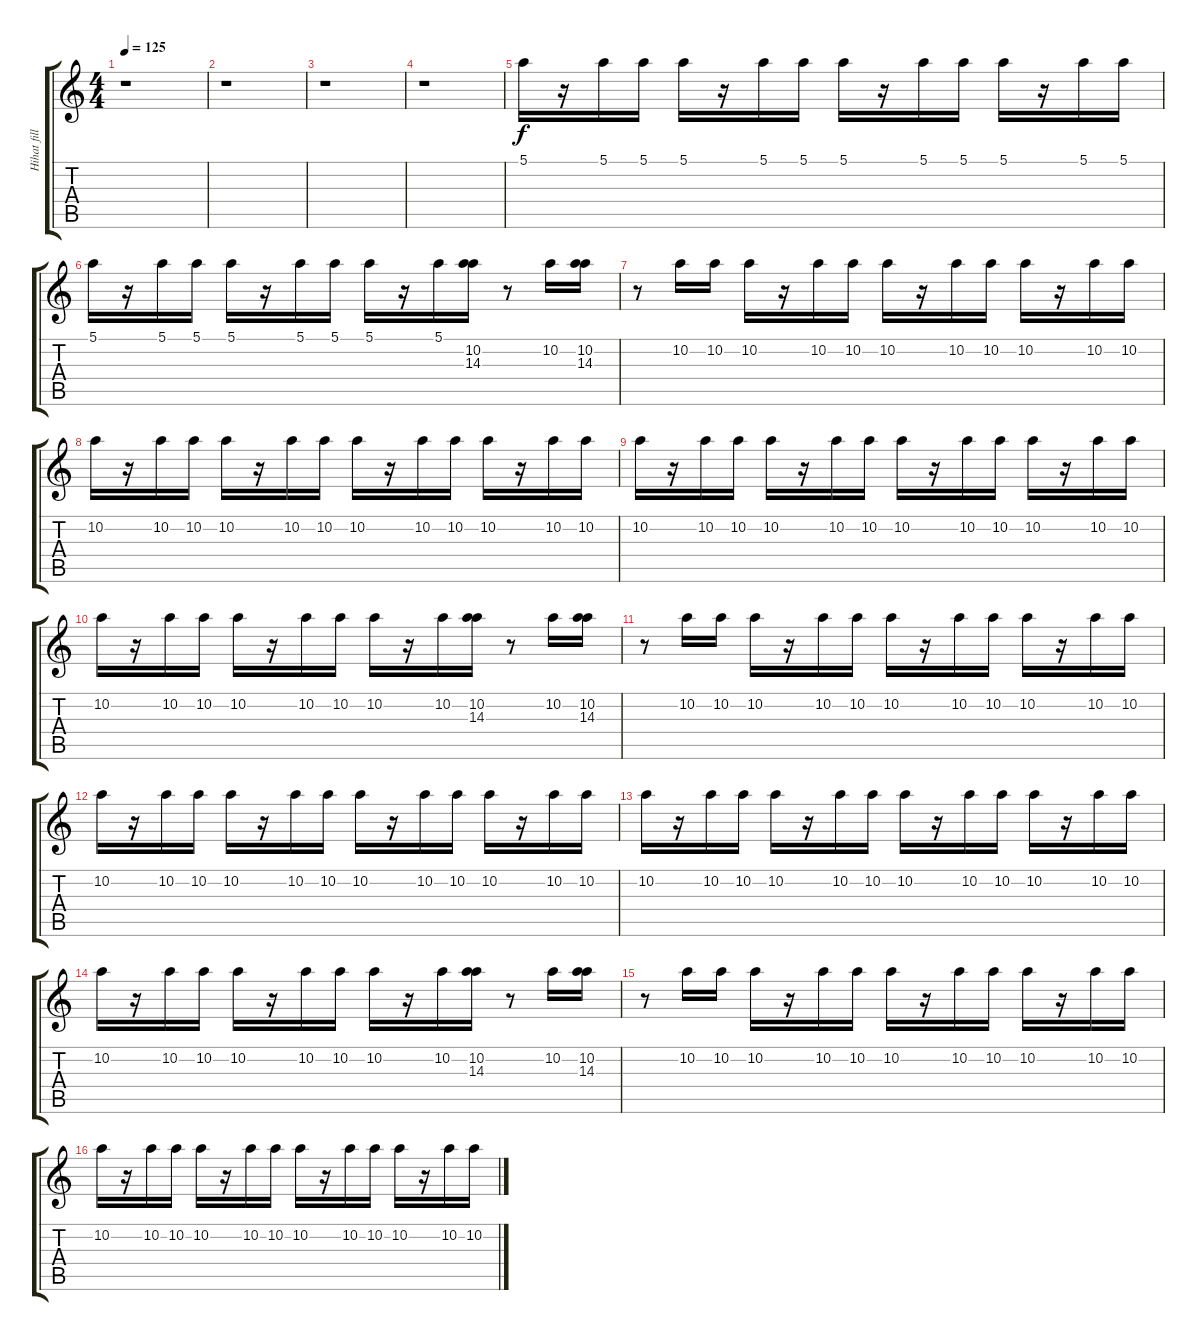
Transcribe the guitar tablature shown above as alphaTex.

\track ("Hihat fills     " "Hihat fill") {instrument acousticguitarsteel}
\staff {score tabs}
\tuning (E4 B3 G3 D3 A2 E2) {hide}
\ts (4 4)
\tempo 125
\clef g2
\ks c
r.1{dy f} |
r.1 |
r.1 |
r.1 |
5.1.16 r.16 5.1.16 5.1.16 5.1.16 r.16 5.1.16 5.1.16 5.1.16 r.16 5.1.16 5.1.16 5.1.16 r.16 5.1.16 5.1.16 |
5.1.16 r.16 5.1.16 5.1.16 5.1.16 r.16 5.1.16 5.1.16 5.1.16 r.16 5.1.16 (10.2 14.3).16 r.8 10.2.16 (10.2 14.3).16 |
r.8 10.2.16 10.2.16 10.2.16 r.16 10.2.16 10.2.16 10.2.16 r.16 10.2.16 10.2.16 10.2.16 r.16 10.2.16 10.2.16 |
10.2.16 r.16 10.2.16 10.2.16 10.2.16 r.16 10.2.16 10.2.16 10.2.16 r.16 10.2.16 10.2.16 10.2.16 r.16 10.2.16 10.2.16 |
10.2.16 r.16 10.2.16 10.2.16 10.2.16 r.16 10.2.16 10.2.16 10.2.16 r.16 10.2.16 10.2.16 10.2.16 r.16 10.2.16 10.2.16 |
10.2.16 r.16 10.2.16 10.2.16 10.2.16 r.16 10.2.16 10.2.16 10.2.16 r.16 10.2.16 (10.2 14.3).16 r.8 10.2.16 (10.2 14.3).16 |
r.8 10.2.16 10.2.16 10.2.16 r.16 10.2.16 10.2.16 10.2.16 r.16 10.2.16 10.2.16 10.2.16 r.16 10.2.16 10.2.16 |
10.2.16 r.16 10.2.16 10.2.16 10.2.16 r.16 10.2.16 10.2.16 10.2.16 r.16 10.2.16 10.2.16 10.2.16 r.16 10.2.16 10.2.16 |
10.2.16 r.16 10.2.16 10.2.16 10.2.16 r.16 10.2.16 10.2.16 10.2.16 r.16 10.2.16 10.2.16 10.2.16 r.16 10.2.16 10.2.16 |
10.2.16 r.16 10.2.16 10.2.16 10.2.16 r.16 10.2.16 10.2.16 10.2.16 r.16 10.2.16 (10.2 14.3).16 r.8 10.2.16 (10.2 14.3).16 |
r.8 10.2.16 10.2.16 10.2.16 r.16 10.2.16 10.2.16 10.2.16 r.16 10.2.16 10.2.16 10.2.16 r.16 10.2.16 10.2.16 |
10.2.16 r.16 10.2.16 10.2.16 10.2.16 r.16 10.2.16 10.2.16 10.2.16 r.16 10.2.16 10.2.16 10.2.16 r.16 10.2.16 10.2.16
